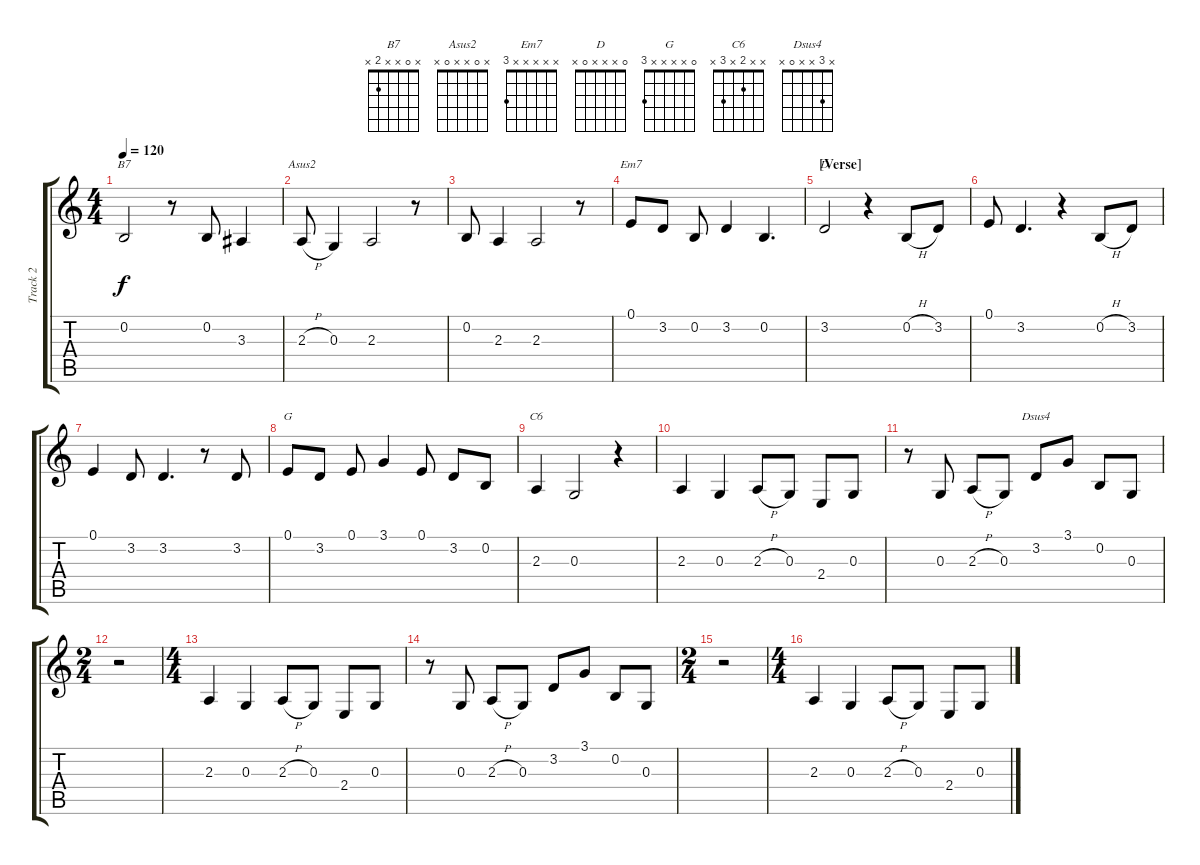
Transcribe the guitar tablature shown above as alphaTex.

\track ("Track 2" "Track 2") {instrument altosax}
\staff {score tabs}
\tuning (E4 B3 G3 D3 A2 E2) {hide}
\chord ("B7" x 0 x x 2 x)
\chord ("Asus2" x 0 x x 0 x)
\chord ("Em7" x x x x x 3)
\chord ("D" 0 x x x 0 x)
\chord ("G" 0 x x x x 3)
\chord ("C6" x x 2 x 3 x)
\chord ("Dsus4" x 3 x x 0 x)
\ts (4 4)
\tempo 120
\clef g2
\ks c
0.2.2{ch "B7" dy f} r.8 0.2.8 3.3.4 |
2.3{h}.8{ch "Asus2"} 0.3.4 2.3.2 r.8 |
0.2.8 2.3.4 2.3.2 r.8 |
0.1.8{ch "Em7"} 3.2.8 0.2.8 3.2.4 0.2.4{d} |
\section ("" "[Verse]")
3.2.2{ch "D"} r.4 0.2{h}.8 3.2.8 |
0.1.8 3.2.4{d} r.4 0.2{h}.8 3.2.8 |
0.1.4 3.2.8 3.2.4{d} r.8 3.2.8 |
0.1.8{ch "G"} 3.2.8 0.1.8 3.1.4 0.1.8 3.2.8 0.2.8 |
2.3.4{ch "C6"} 0.3.2 r.4 |
2.3.4 0.3.4 2.3{h}.8 0.3.8 2.4.8 0.3.8 |
r.8 0.3.8 2.3{h}.8 0.3.8 3.2.8{ch "Dsus4"} 3.1.8 0.2.8 0.3.8 |
\ts (2 4)
r.2 |
\ts (4 4)
2.3.4 0.3.4 2.3{h}.8 0.3.8 2.4.8 0.3.8 |
r.8 0.3.8 2.3{h}.8 0.3.8 3.2.8 3.1.8 0.2.8 0.3.8 |
\ts (2 4)
r.2 |
\ts (4 4)
2.3.4 0.3.4 2.3{h}.8 0.3.8 2.4.8 0.3.8
